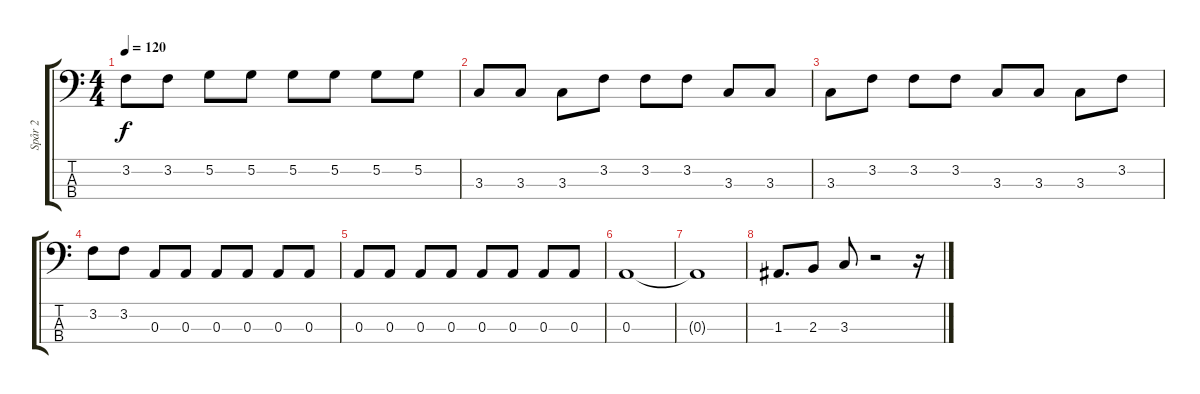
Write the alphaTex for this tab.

\track ("Spår 2" "Spår 2") {instrument electricbassfinger}
\staff {score tabs}
\tuning (G2 D2 A1 E1) {hide}
\ts (4 4)
\tempo 120
\clef f4
\ks c
3.2.8{dy f} 3.2.8 5.2.8 5.2.8 5.2.8 5.2.8 5.2.8 5.2.8 |
3.3.8 3.3.8 3.3.8 3.2.8 3.2.8 3.2.8 3.3.8 3.3.8 |
3.3.8 3.2.8 3.2.8 3.2.8 3.3.8 3.3.8 3.3.8 3.2.8 |
3.2.8 3.2.8 0.3.8 0.3.8 0.3.8 0.3.8 0.3.8 0.3.8 |
0.3.8 0.3.8 0.3.8 0.3.8 0.3.8 0.3.8 0.3.8 0.3.8 |
0.3.1 |
0.3{t}.1 |
1.3.8{d} 2.3.8 3.3.8 r.2 r.16
